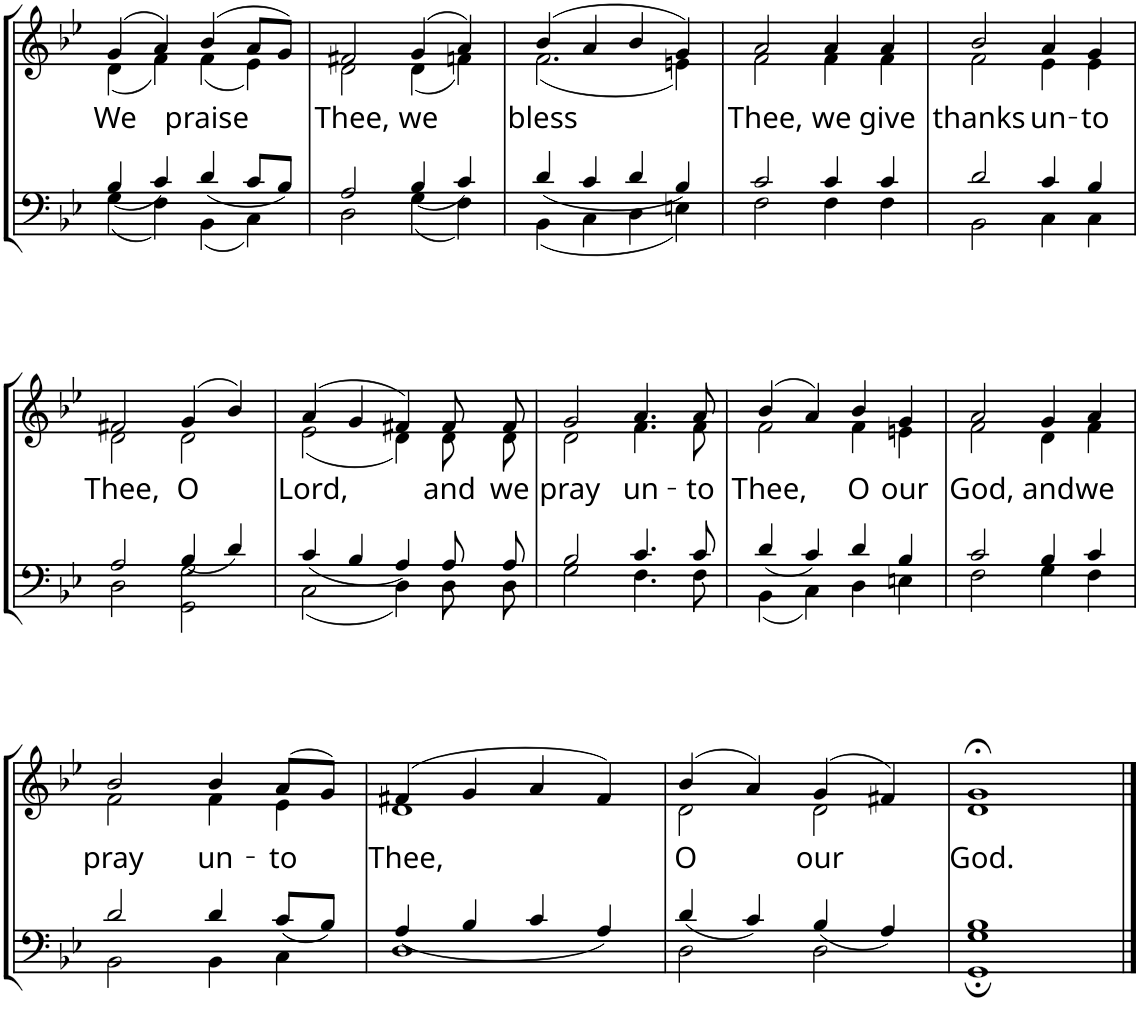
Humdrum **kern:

**kern	**kern	**text
*part1	*part1	*part1
*staff2	*staff1	*staff1
*I"Piano	*	*
*I'Pno.	*	*
!!LO:PB:g=z
*clefF4	*clefG2	*
*k[b-e-]	*k[b-e-]	*
*M4/4	*M4/4	*
*met(c)	*met(c)	*
=55	=55	=55
*^	*^	*
*	*^	*	*	*
!	!	!	!	!	!LO:LY:b
1ryy	4B-/	4G\	(4g/	(4d\	We
.	4c/	4F\	4a/)	4f\)	.
!	!	!	!	!	!LO:LY:b
.	4d/	4BB-\	(4b-/	(4f\	praise
.	8c/L	4C\	8a/L	4e-\)	.
.	8B-/J	.	8g/J)	.	.
=56	=56	=56	=56	=56	=56
!	!	!	!	!	!LO:LY:b
1ryy	2A/	2D\	2f#X/	2d\	Thee,
!	!	!	!	!	!LO:LY:b
.	4B-/	4G\	(4g/	(4d\	we
.	4c/	4F\	4a/)	4fn\)	.
=57	=57	=57	=57	=57	=57
!	!	!	!	!	!LO:LY:b
1ryy	4d/	4BB-\	(4b-/	(2.f\	bless
.	4c/	4C\	4a/	.	.
.	4d/	4D\	4b-/	.	.
.	4B-/	4En\	4g/)	4en\)	.
=58	=58	=58	=58	=58	=58
!	!	!	!	!	!LO:LY:b
1ryy	2c/	2F\	2a/	2f\	Thee,
!	!	!	!	!	!LO:LY:b
.	4c/	4F\	4a/	4f\	we
!	!	!	!	!	!LO:LY:b
.	4c/	4F\	4a/	4f\	give
=59	=59	=59	=59	=59	=59
!	!	!	!	!	!LO:LY:b
1ryy	2d/	2BB-\	2b-/	2f\	thanks
!	!	!	!	!	!LO:LY:b
.	4c/	4C\	4a/	4e-\	un-
!	!	!	!	!	!LO:LY:b
.	4B-/	4C\	4g/	4e-\	-to
!!LO:LB:g=z	!!
=60	=60	=60	=60	=60	=60
!	!	!	!	!	!LO:LY:b
1ryy	2A/	2D\	2f#X/	2d\	Thee,
!	!	!	!	!	!LO:LY:b
.	4B-/	2GG\ 2G\	(4g/	2d\	O
.	4d/	.	4b-/)	.	.
=61	=61	=61	=61	=61	=61
!	!	!	!	!	!LO:LY:b
1ryy	4c/	2C\	(4a/	(2e-\	Lord,
.	4B-/	.	4g/	.	.
.	4A/	4D\	4f#X/)	4d\)	.
!	!	!	!	!	!LO:LY:b
.	8A/	8D\	8f#/	8d\	and
!	!	!	!	!	!LO:LY:b
.	8A/	8D\	8f#/	8d\	we
=62	=62	=62	=62	=62	=62
!	!	!	!	!	!LO:LY:b
1ryy	2B-/	2G\	2g/	2d\	pray
!	!	!	!	!	!LO:LY:b
.	4.c/	4.F\	4.a/	4.f\	un-
!	!	!	!	!	!LO:LY:b
.	8c/	8F\	8a/	8f\	-to
=63	=63	=63	=63	=63	=63
!	!	!	!	!	!LO:LY:b
1ryy	4d/	4BB-\	(4b-/	2f\	Thee,
.	4c/	4C\	4a/)	.	.
!	!	!	!	!	!LO:LY:b
.	4d/	4D\	4b-/	4f\	O
!	!	!	!	!	!LO:LY:b
.	4B-/	4En\	4g/	4en\	our
=64	=64	=64	=64	=64	=64
!	!	!	!	!	!LO:LY:b
1ryy	2c/	2F\	2a/	2f\	God,
!	!	!	!	!	!LO:LY:b
.	4B-/	4G\	4g/	4d\	and
!	!	!	!	!	!LO:LY:b
.	4c/	4F\	4a/	4f\	we
!!LO:LB:g=z	!!
=65	=65	=65	=65	=65	=65
!	!	!	!	!	!LO:LY:b
1ryy	2d/	2BB-\	2b-/	2f\	pray
!	!	!	!	!	!LO:LY:b
.	4d/	4BB-\	4b-/	4f\	un-
!	!	!	!	!	!LO:LY:b
.	8c/L	4C\	(8a/L	4e-\	-to
.	8B-/J	.	8g/J)	.	.
=66	=66	=66	=66	=66	=66
!	!	!	!	!	!LO:LY:b
1ryy	4A/	1D	(4f#X/	1d	Thee,
.	4B-/	.	4g/	.	.
.	4c/	.	4a/	.	.
.	4A/	.	4f#/)	.	.
=67	=67	=67	=67	=67	=67
!	!	!	!	!	!LO:LY:b
1ryy	4d/	2D\	(4b-/	2d\	O
.	4c/	.	4a/)	.	.
!	!	!	!	!	!LO:LY:b
.	4B-/	2D\	(4g/	2d\	our
.	4A/	.	4f#X/)	.	.
=68	=68	=68	=68	=68	=68
!	!	!	!	!	!LO:LY:b
1ryy	1B-	1GG; 1G;	1g;<	1d	God.
*v	*v	*v	*	*	*
*	*v	*v	*
==	==	==
*-	*-	*-
